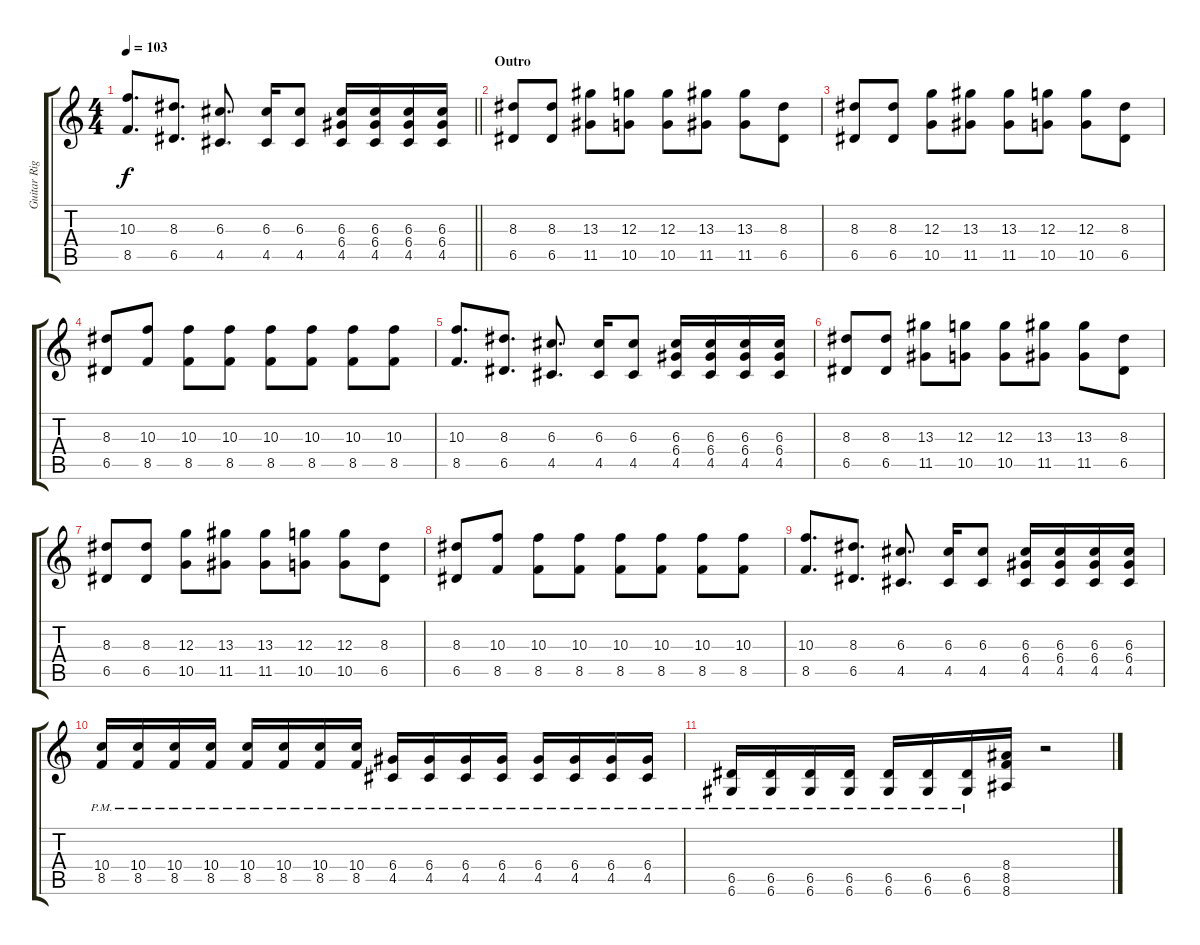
\track ("Guitar Right" "Guitar Rig") {instrument distortionguitar}
\staff {score tabs}
\tuning (E4 B3 G3 D3 A2 D2) {hide}
\ts (4 4)
\tempo 103
\clef g2
\barLineRight lightlight
\ks c
(10.3 8.5).8{d dy f} (8.3 6.5).8{d} (6.3 4.5).8{d} (6.3 4.5).16 (6.3 4.5).8 (6.3 6.4 4.5).16 (6.3 6.4 4.5).16 (6.3 6.4 4.5).16 (6.3 6.4 4.5).16 |
\section ("" "Outro")
(8.3 6.5).8 (8.3 6.5).8 (13.3 11.5).8 (12.3 10.5).8 (12.3 10.5).8 (13.3 11.5).8 (13.3 11.5).8 (8.3 6.5).8 |
(8.3 6.5).8 (8.3 6.5).8 (12.3 10.5).8 (13.3 11.5).8 (13.3 11.5).8 (12.3 10.5).8 (12.3 10.5).8 (8.3 6.5).8 |
(8.3 6.5).8 (10.3 8.5).8 (10.3 8.5).8 (10.3 8.5).8 (10.3 8.5).8 (10.3 8.5).8 (10.3 8.5).8 (10.3 8.5).8 |
(10.3 8.5).8{d} (8.3 6.5).8{d} (6.3 4.5).8{d} (6.3 4.5).16 (6.3 4.5).8 (6.3 6.4 4.5).16 (6.3 6.4 4.5).16 (6.3 6.4 4.5).16 (6.3 6.4 4.5).16 |
(8.3 6.5).8 (8.3 6.5).8 (13.3 11.5).8 (12.3 10.5).8 (12.3 10.5).8 (13.3 11.5).8 (13.3 11.5).8 (8.3 6.5).8 |
(8.3 6.5).8 (8.3 6.5).8 (12.3 10.5).8 (13.3 11.5).8 (13.3 11.5).8 (12.3 10.5).8 (12.3 10.5).8 (8.3 6.5).8 |
(8.3 6.5).8 (10.3 8.5).8 (10.3 8.5).8 (10.3 8.5).8 (10.3 8.5).8 (10.3 8.5).8 (10.3 8.5).8 (10.3 8.5).8 |
(10.3 8.5).8{d} (8.3 6.5).8{d} (6.3 4.5).8{d} (6.3 4.5).16 (6.3 4.5).8 (6.3 6.4 4.5).16 (6.3 6.4 4.5).16 (6.3 6.4 4.5).16 (6.3 6.4 4.5).16 |
(10.4{pm} 8.5{pm}).16 (10.4{pm} 8.5{pm}).16 (10.4{pm} 8.5{pm}).16 (10.4{pm} 8.5{pm}).16 (10.4{pm} 8.5{pm}).16 (10.4{pm} 8.5{pm}).16 (10.4{pm} 8.5{pm}).16 (10.4{pm} 8.5{pm}).16 (6.4{pm} 4.5{pm}).16 (6.4{pm} 4.5{pm}).16 (6.4{pm} 4.5{pm}).16 (6.4{pm} 4.5{pm}).16 (6.4{pm} 4.5{pm}).16 (6.4{pm} 4.5{pm}).16 (6.4{pm} 4.5{pm}).16 (6.4{pm} 4.5{pm}).16 |
(6.5{pm} 6.6{pm}).16 (6.5{pm} 6.6{pm}).16 (6.5{pm} 6.6{pm}).16 (6.5{pm} 6.6{pm}).16 (6.5{pm} 6.6{pm}).16 (6.5{pm} 6.6{pm}).16 (6.5{pm} 6.6{pm}).16 (8.4 8.5 8.6).16 r.2
